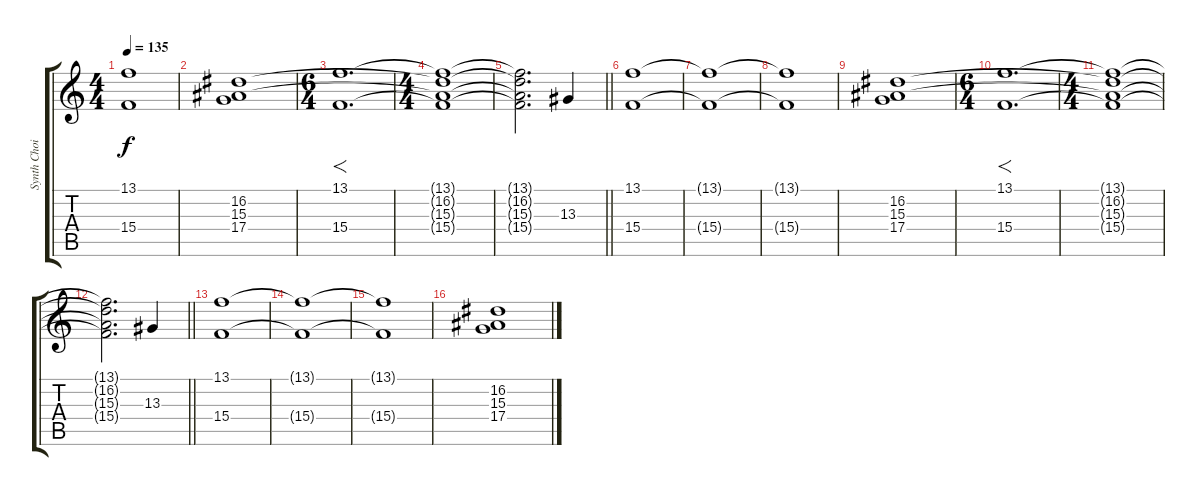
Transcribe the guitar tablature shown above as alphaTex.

\track ("Synth Choir" "Synth Choi") {instrument pad4choir}
\staff {score tabs}
\tuning (E4 B3 G3 D3 A2 E2) {hide}
\ts (4 4)
\tempo 135
\clef g2
\ks c
(13.1{t} 15.4{t}).1{dy f} |
(16.2 15.3 17.4).1 |
\ts (6 4)
(13.1 15.4).1{f d} |
\ts (4 4)
(13.1{t} 16.2{t} 15.3{t} 15.4{t}).1 |
\barLineRight lightlight
(13.1{t} 16.2{t} 15.3{t} 15.4{t}).2{d} 13.3.4 |
(13.1 15.4).1 |
(13.1{t} 15.4{t}).1 |
(13.1{t} 15.4{t}).1 |
(16.2 15.3 17.4).1 |
\ts (6 4)
(13.1 15.4).1{f d} |
\ts (4 4)
(13.1{t} 16.2{t} 15.3{t} 15.4{t}).1 |
\barLineRight lightlight
(13.1{t} 16.2{t} 15.3{t} 15.4{t}).2{d} 13.3.4 |
(13.1 15.4).1 |
(13.1{t} 15.4{t}).1 |
(13.1{t} 15.4{t}).1 |
(16.2 15.3 17.4).1
